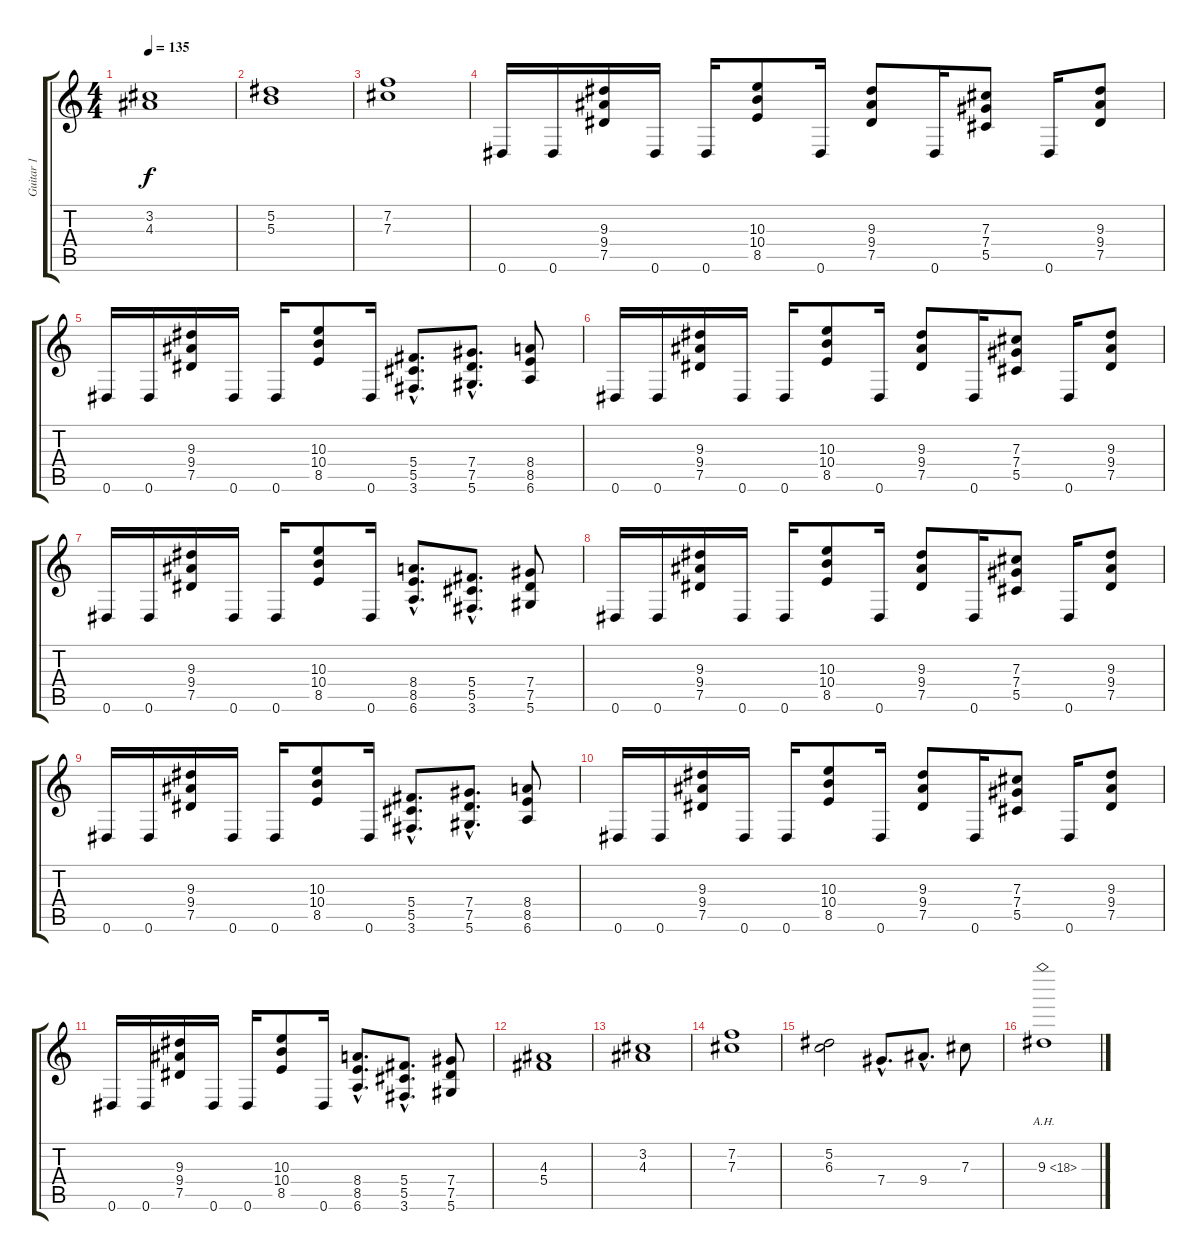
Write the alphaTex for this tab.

\track ("Guitar 1" "Guitar 1") {instrument distortionguitar}
\staff {score tabs}
\tuning (Eb4 Bb3 Gb3 Db3 Ab2 Eb2) {hide}
\ts (4 4)
\tempo 135
\clef g2
\ks c
(3.2 4.3).1{dy f} |
(5.2 5.3).1 |
(7.2 7.3).1 |
0.6.16 0.6.16 (9.3 9.4 7.5).16 0.6.16 0.6.16 (10.3 10.4 8.5).8 0.6.16 (9.3 9.4 7.5).8 0.6.16 (7.3 7.4 5.5).8 0.6.16 (9.3 9.4 7.5).8 |
0.6.16 0.6.16 (9.3 9.4 7.5).16 0.6.16 0.6.16 (10.3 10.4 8.5).8 0.6.16 (5.4{hac} 5.5{hac} 3.6{hac}).8{d} (7.4{hac} 7.5{hac} 5.6{hac}).8{d} (8.4 8.5 6.6).8 |
0.6.16 0.6.16 (9.3 9.4 7.5).16 0.6.16 0.6.16 (10.3 10.4 8.5).8 0.6.16 (9.3 9.4 7.5).8 0.6.16 (7.3 7.4 5.5).8 0.6.16 (9.3 9.4 7.5).8 |
0.6.16 0.6.16 (9.3 9.4 7.5).16 0.6.16 0.6.16 (10.3 10.4 8.5).8 0.6.16 (8.4{hac} 8.5{hac} 6.6{hac}).8{d} (5.4{hac} 5.5{hac} 3.6{hac}).8{d} (7.4 7.5 5.6).8 |
0.6.16 0.6.16 (9.3 9.4 7.5).16 0.6.16 0.6.16 (10.3 10.4 8.5).8 0.6.16 (9.3 9.4 7.5).8 0.6.16 (7.3 7.4 5.5).8 0.6.16 (9.3 9.4 7.5).8 |
0.6.16 0.6.16 (9.3 9.4 7.5).16 0.6.16 0.6.16 (10.3 10.4 8.5).8 0.6.16 (5.4{hac} 5.5{hac} 3.6{hac}).8{d} (7.4{hac} 7.5{hac} 5.6{hac}).8{d} (8.4 8.5 6.6).8 |
0.6.16 0.6.16 (9.3 9.4 7.5).16 0.6.16 0.6.16 (10.3 10.4 8.5).8 0.6.16 (9.3 9.4 7.5).8 0.6.16 (7.3 7.4 5.5).8 0.6.16 (9.3 9.4 7.5).8 |
0.6.16 0.6.16 (9.3 9.4 7.5).16 0.6.16 0.6.16 (10.3 10.4 8.5).8 0.6.16 (8.4{hac} 8.5{hac} 6.6{hac}).8{d} (5.4{hac} 5.5{hac} 3.6{hac}).8{d} (7.4 7.5 5.6).8 |
(4.3 5.4).1 |
(3.2 4.3).1 |
(7.2 7.3).1 |
(5.2 6.3).2 7.4{hac}.8{d} 9.4{hac}.8{d} 7.3.8 |
9.3{ah 9}.1
